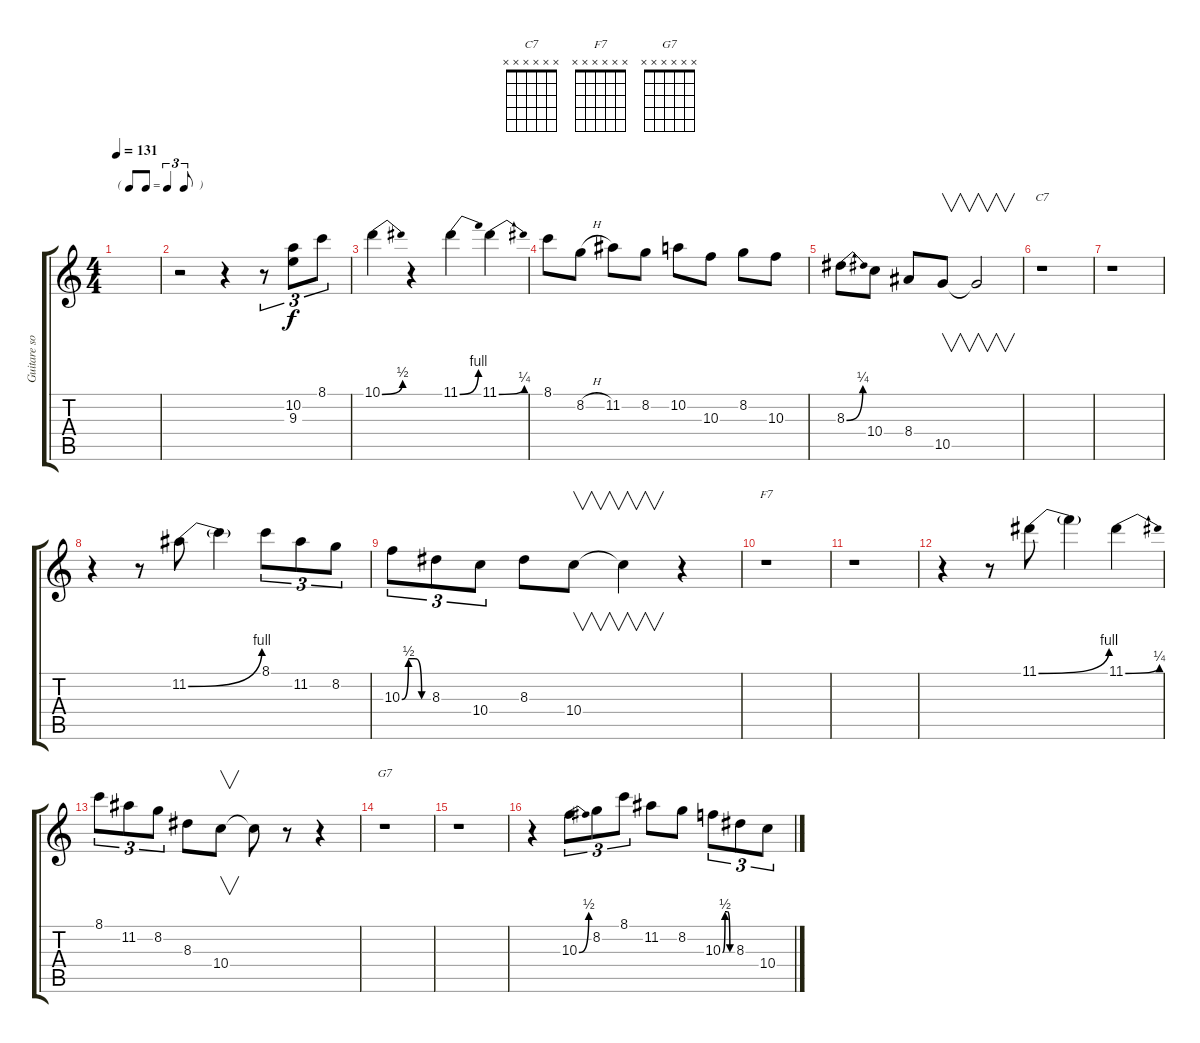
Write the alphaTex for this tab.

\track ("Guitare solo" "Guitare so") {instrument electricguitarjazz}
\staff {score tabs}
\tuning (E4 B3 G3 D3 A2 E2) {hide}
\chord ("C7" x x x x x x) {firstfret 0}
\chord ("F7" x x x x x x) {firstfret 0}
\chord ("G7" x x x x x x) {firstfret 0}
\ts (4 4)
\tf triplet8th
\tempo 131
\clef g2
\ks c
|
r.2 r.4 r.8{tu (3 2)} (10.2 9.3).8{tu (3 2)} 8.1.8{tu (3 2)} |
10.1{be (bend 0 0 60 2)}.4 r.4 11.1{be (bend 0 0 60 4)}.4 11.1{be (bend 0 0 60 1)}.4 |
8.1.8 8.2{h}.8 11.2.8 8.2.8 10.2.8 10.3.8 8.2.8 10.3.8 |
8.3{be (bend 0 0 60 1)}.8 10.4.8 8.4.8 10.5.8{v} 10.5{t}.2{v} |
r.1{ch "C7"} |
r.1 |
r.4 r.8 11.2{be (bend 0 0 60 4)}.8 11.2{t}.4 8.1.8{tu (3 2)} 11.2.8{tu (3 2)} 8.2.8{tu (3 2)} |
10.3{be (custom 0 0 15 2 30 2 45 0 60 0)}.8{tu (3 2)} 8.3.8{tu (3 2)} 10.4.8{tu (3 2)} 8.3.8 10.4.8{v} 10.4{t}.4{v} r.4 |
r.1{ch "F7"} |
r.1 |
r.4 r.8 11.1{be (bend 0 0 60 4)}.8 11.1{t}.4 11.1{be (bend 0 0 60 1)}.4 |
8.1.8{tu (3 2)} 11.2.8{tu (3 2)} 8.2.8{tu (3 2)} 8.3.8 10.4.8{v} 10.4{t}.8 r.8 r.4 |
r.1{ch "G7"} |
r.1 |
r.4 10.3{be (bend 0 0 60 2)}.8{tu (3 2)} 8.2.8{tu (3 2)} 8.1.8{tu (3 2)} 11.2.8 8.2.8 10.3{be (custom 0 0 15 2 30 2 45 0 60 0)}.8{tu (3 2)} 8.3.8{tu (3 2)} 10.4.8{tu (3 2)}
